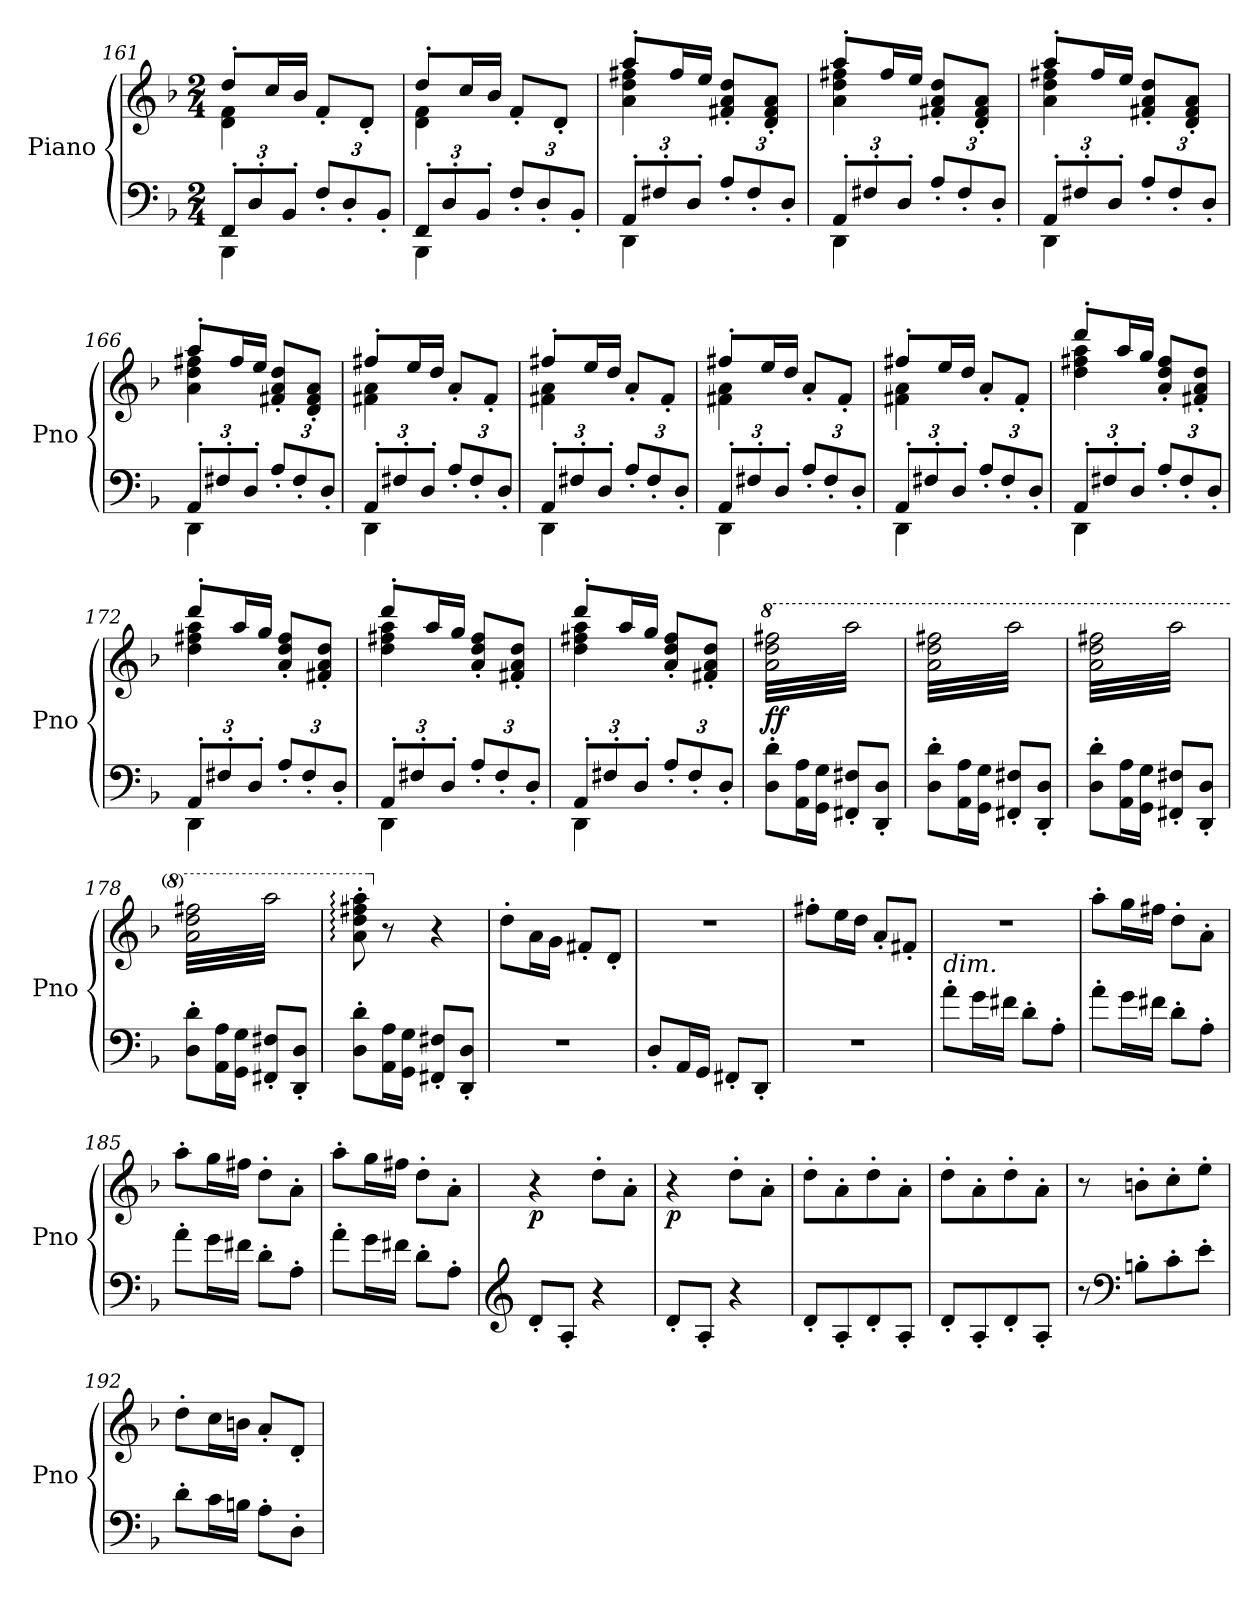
**kern	**kern	**dynam
*part1	*part1	*part1
*staff2	*staff1	*staff1/2
*I"Piano	*	*
*I'Pno	*	*
*clefF4	*clefG2	*
*k[b-]	*k[b-]	*
*M2/4	*M2/4	*
*Xbrackettup	*	*
=161	=161	=161
*^	*^	*
12FF'/L	4BBB-\	8dd'/L	4d\ 4f\	.
12D'/	.	.	.	.
.	.	16cc/L	.	.
12BB-'/J	.	.	.	.
.	.	16b-/JJ	.	.
12F'/L	4ryy	8f'/L	4ryy	.
12D'/	.	.	.	.
.	.	8d'/J	.	.
12BB-'/J	.	.	.	.
!!LO:LB:g=z	!!
=162	=162	=162	=162	=162
12FF'/L	4BBB-\	8dd'/L	4d\ 4f\	.
12D'/	.	.	.	.
.	.	16cc/L	.	.
12BB-'/J	.	.	.	.
.	.	16b-/JJ	.	.
12F'/L	4ryy	8f'/L	4ryy	.
12D'/	.	.	.	.
.	.	8d'/J	.	.
12BB-'/J	.	.	.	.
=163	=163	=163	=163	=163
12AA'/L	4DD\	8aa'/L	4a\ 4dd\ 4ff#X\	.
12F#X'/	.	.	.	.
.	.	16ff#/L	.	.
12D'/J	.	.	.	.
.	.	16ee/JJ	.	.
12A'/L	4ryy	8f#X/' 8a/' 8dd/'L	4ryy	.
12F#'/	.	.	.	.
.	.	8d/' 8f#/' 8a/'J	.	.
12D'/J	.	.	.	.
=164	=164	=164	=164	=164
12AA'/L	4DD\	8aa'/L	4a\ 4dd\ 4ff#X\	.
12F#X'/	.	.	.	.
.	.	16ff#/L	.	.
12D'/J	.	.	.	.
.	.	16ee/JJ	.	.
12A'/L	4ryy	8f#X/' 8a/' 8dd/'L	4ryy	.
12F#'/	.	.	.	.
.	.	8d/' 8f#/' 8a/'J	.	.
12D'/J	.	.	.	.
=165	=165	=165	=165	=165
12AA'/L	4DD\	8aa'/L	4a\ 4dd\ 4ff#X\	.
12F#X'/	.	.	.	.
.	.	16ff#/L	.	.
12D'/J	.	.	.	.
.	.	16ee/JJ	.	.
12A'/L	4ryy	8f#X/' 8a/' 8dd/'L	4ryy	.
12F#'/	.	.	.	.
.	.	8d/' 8f#/' 8a/'J	.	.
12D'/J	.	.	.	.
=166	=166	=166	=166	=166
12AA'/L	4DD\	8aa'/L	4a\ 4dd\ 4ff#X\	.
12F#X'/	.	.	.	.
.	.	16ff#/L	.	.
12D'/J	.	.	.	.
.	.	16ee/JJ	.	.
12A'/L	4ryy	8f#X/' 8a/' 8dd/'L	4ryy	.
12F#'/	.	.	.	.
.	.	8d/' 8f#/' 8a/'J	.	.
12D'/J	.	.	.	.
=167	=167	=167	=167	=167
12AA'/L	4DD\	8ff#X'/L	4f#X\ 4a\	.
12F#X'/	.	.	.	.
.	.	16ee/L	.	.
12D'/J	.	.	.	.
.	.	16dd/JJ	.	.
12A'/L	4ryy	8a'/L	4ryy	.
12F#'/	.	.	.	.
.	.	8f#'/J	.	.
12D'/J	.	.	.	.
=168	=168	=168	=168	=168
12AA'/L	4DD\	8ff#X'/L	4f#X\ 4a\	.
12F#X'/	.	.	.	.
.	.	16ee/L	.	.
12D'/J	.	.	.	.
.	.	16dd/JJ	.	.
12A'/L	4ryy	8a'/L	4ryy	.
12F#'/	.	.	.	.
.	.	8f#'/J	.	.
12D'/J	.	.	.	.
!!LO:LB:g=z	!!
=169	=169	=169	=169	=169
12AA'/L	4DD\	8ff#X'/L	4f#X\ 4a\	.
12F#X'/	.	.	.	.
.	.	16ee/L	.	.
12D'/J	.	.	.	.
.	.	16dd/JJ	.	.
12A'/L	4ryy	8a'/L	4ryy	.
12F#'/	.	.	.	.
.	.	8f#'/J	.	.
12D'/J	.	.	.	.
=170	=170	=170	=170	=170
12AA'/L	4DD\	8ff#X'/L	4f#X\ 4a\	.
12F#X'/	.	.	.	.
.	.	16ee/L	.	.
12D'/J	.	.	.	.
.	.	16dd/JJ	.	.
12A'/L	4ryy	8a'/L	4ryy	.
12F#'/	.	.	.	.
.	.	8f#'/J	.	.
12D'/J	.	.	.	.
=171	=171	=171	=171	=171
12AA'/L	4DD\	8ddd'/L	4dd\ 4ff#X\ 4aa\	.
12F#X'/	.	.	.	.
.	.	16aa/L	.	.
12D'/J	.	.	.	.
.	.	16gg/JJ	.	.
12A'/L	4ryy	8a/' 8dd/' 8ff#/'L	4ryy	.
12F#'/	.	.	.	.
.	.	8f#X/' 8a/' 8dd/'J	.	.
12D'/J	.	.	.	.
=172	=172	=172	=172	=172
12AA'/L	4DD\	8ddd'/L	4dd\ 4ff#X\ 4aa\	.
12F#X'/	.	.	.	.
.	.	16aa/L	.	.
12D'/J	.	.	.	.
.	.	16gg/JJ	.	.
12A'/L	4ryy	8a/' 8dd/' 8ff#/'L	4ryy	.
12F#'/	.	.	.	.
.	.	8f#X/' 8a/' 8dd/'J	.	.
12D'/J	.	.	.	.
=173	=173	=173	=173	=173
12AA'/L	4DD\	8ddd'/L	4dd\ 4ff#X\ 4aa\	.
12F#X'/	.	.	.	.
.	.	16aa/L	.	.
12D'/J	.	.	.	.
.	.	16gg/JJ	.	.
12A'/L	4ryy	8a/' 8dd/' 8ff#/'L	4ryy	.
12F#'/	.	.	.	.
.	.	8f#X/' 8a/' 8dd/'J	.	.
12D'/J	.	.	.	.
=174	=174	=174	=174	=174
12AA'/L	4DD\	8ddd'/L	4dd\ 4ff#X\ 4aa\	.
12F#X'/	.	.	.	.
.	.	16aa/L	.	.
12D'/J	.	.	.	.
.	.	16gg/JJ	.	.
12A'/L	4ryy	8a/' 8dd/' 8ff#/'L	4ryy	.
12F#'/	.	.	.	.
.	.	8f#X/' 8a/' 8dd/'J	.	.
12D'/J	.	.	.	.
*v	*v	*	*	*
*	*v	*v	*
!!LO:LB:g=z
=175	=175	=175
*	*8va	*
!	!	!LO:DY:b
*	*tremolo	*
8D\' 8d\'L	32aa\ 32ddd\ 32fff#X\LLL	ff
.	32aaa\	.
.	32aa\ 32ddd\ 32fff#X\	.
.	32aaa\	.
16AA\ 16A\L	32aa\ 32ddd\ 32fff#X\	.
.	32aaa\	.
16GG\ 16G\JJ	32aa\ 32ddd\ 32fff#X\	.
.	32aaa\	.
8FF#X/' 8F#X/'L	32aa\ 32ddd\ 32fff#X\	.
.	32aaa\	.
.	32aa\ 32ddd\ 32fff#X\	.
.	32aaa\	.
8DD/' 8D/'J	32aa\ 32ddd\ 32fff#X\	.
.	32aaa\	.
.	32aa\ 32ddd\ 32fff#X\	.
.	32aaa\JJJ	.
=176	=176	=176
8D\' 8d\'L	32aa\ 32ddd\ 32fff#X\LLL	.
.	32aaa\	.
.	32aa\ 32ddd\ 32fff#X\	.
.	32aaa\	.
16AA\ 16A\L	32aa\ 32ddd\ 32fff#X\	.
.	32aaa\	.
16GG\ 16G\JJ	32aa\ 32ddd\ 32fff#X\	.
.	32aaa\	.
8FF#X/' 8F#X/'L	32aa\ 32ddd\ 32fff#X\	.
.	32aaa\	.
.	32aa\ 32ddd\ 32fff#X\	.
.	32aaa\	.
8DD/' 8D/'J	32aa\ 32ddd\ 32fff#X\	.
.	32aaa\	.
.	32aa\ 32ddd\ 32fff#X\	.
.	32aaa\JJJ	.
=177	=177	=177
8D\' 8d\'L	32aa\ 32ddd\ 32fff#X\LLL	.
.	32aaa\	.
.	32aa\ 32ddd\ 32fff#X\	.
.	32aaa\	.
16AA\ 16A\L	32aa\ 32ddd\ 32fff#X\	.
.	32aaa\	.
16GG\ 16G\JJ	32aa\ 32ddd\ 32fff#X\	.
.	32aaa\	.
8FF#X/' 8F#X/'L	32aa\ 32ddd\ 32fff#X\	.
.	32aaa\	.
.	32aa\ 32ddd\ 32fff#X\	.
.	32aaa\	.
8DD/' 8D/'J	32aa\ 32ddd\ 32fff#X\	.
.	32aaa\	.
.	32aa\ 32ddd\ 32fff#X\	.
.	32aaa\JJJ	.
=178	=178	=178
8D\' 8d\'L	32aa\ 32ddd\ 32fff#X\LLL	.
.	32aaa\	.
.	32aa\ 32ddd\ 32fff#X\	.
.	32aaa\	.
16AA\ 16A\L	32aa\ 32ddd\ 32fff#X\	.
.	32aaa\	.
16GG\ 16G\JJ	32aa\ 32ddd\ 32fff#X\	.
.	32aaa\	.
8FF#X/' 8F#X/'L	32aa\ 32ddd\ 32fff#X\	.
.	32aaa\	.
.	32aa\ 32ddd\ 32fff#X\	.
.	32aaa\	.
8DD/' 8D/'J	32aa\ 32ddd\ 32fff#X\	.
.	32aaa\	.
.	32aa\ 32ddd\ 32fff#X\	.
.	32aaa\JJJ	.
*	*Xtremolo	*
=179	=179	=179
8D\' 8d\'L	8aa\:' 8ddd\:' 8fff#X\:' 8aaa\:'	.
.	.	.
.	.	.
.	.	.
*	*X8va	*
16AA\ 16A\L	8r	.
.	.	.
16GG\ 16G\JJ	.	.
.	.	.
8FF#X/' 8F#X/'L	4r	.
8DD/' 8D/'J	.	.
=180	=180	=180
2r	8dd'\L	.
.	16a\L	.
.	16g\JJ	.
.	8f#X'/L	.
.	8d'/J	.
=181	=181	=181
8D'/L	2r	.
16AA/L	.	.
16GG/JJ	.	.
8FF#X'/L	.	.
8DD'/J	.	.
=182	=182	=182
2r	8ff#X'\L	.
.	16ee\L	.
.	16dd\JJ	.
.	8a'/L	.
.	8f#X'/J	.
=183	=183	=183
!LO:TX:a:i:t=dim.	!	!
8a'\L	2r	.
16g\L	.	.
16f#X\JJ	.	.
8d'\L	.	.
8A'\J	.	.
!!LO:LB:g=z
=184	=184	=184
8a'\L	8aa'\L	.
16g\L	16gg\L	.
16f#X\JJ	16ff#X\JJ	.
8d'\L	8dd'\L	.
8A'\J	8a'\J	.
=185	=185	=185
8a'\L	8aa'\L	.
16g\L	16gg\L	.
16f#X\JJ	16ff#X\JJ	.
8d'\L	8dd'\L	.
8A'\J	8a'\J	.
=186	=186	=186
8a'\L	8aa'\L	.
16g\L	16gg\L	.
16f#X\JJ	16ff#X\JJ	.
8d'\L	8dd'\L	.
8A'\J	8a'\J	.
=187	=187	=187
*clefG2	*	*
!	!	!LO:DY:b
8d'/L	4r	p
8A'/J	.	.
4r	8dd'\L	.
.	8a'\J	.
=188	=188	=188
!	!	!LO:DY:b
8d'/L	4r	p
8A'/J	.	.
4r	8dd'\L	.
.	8a'\J	.
=189	=189	=189
8d'/L	8dd'\L	.
8A'/	8a'\	.
8d'/	8dd'\	.
8A'/J	8a'\J	.
=190	=190	=190
8d'/L	8dd'\L	.
8A'/	8a'\	.
8d'/	8dd'\	.
8A'/J	8a'\J	.
=191	=191	=191
8r	8r	.
*clefF4	*	*
8Bn'\L	8bn'\L	.
8c'\	8cc'\	.
8e'\J	8ee'\J	.
!!LO:PB:g=z
=192	=192	=192
8d'\L	8dd'\L	.
16c\L	16cc\L	.
16Bn\JJ	16bn\JJ	.
8A'\L	8a'/L	.
8D'\J	8d'/J	.
=	=	=
*-	*-	*-
